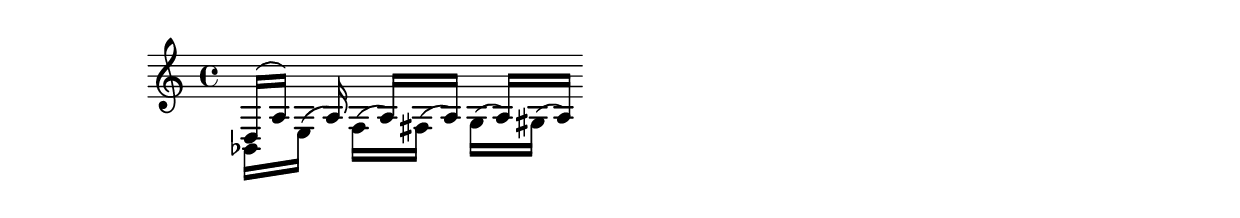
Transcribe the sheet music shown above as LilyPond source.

%% Do not edit this file; it is auto-generated from LSR http://lsr.dsi.unimi.it
%% This file is in the public domain.
\version "2.11.38"

\header {
  lsrtags = "expressive-marks, keyboards, unfretted-strings"

  texidoc = "
In some situations, you may want to create slurs between notes from
different voices.

The solution is to add invisible notes to one of the voices, using
\\hideNotes.

This example is bar 235 of the Ciaconna from Bach's 2nd Partita for
solo violin, BWV 1004.

"
  doctitle = "Creating slurs across voices"
} % begin verbatim
\relative
<<
  {d16( a') s a s a[ s a] s a[ s a] } \\
  {\slurUp bes,[ s e]( \hideNotes a) \unHideNotes f[( \hideNotes a) \unHideNotes fis]( \hideNotes a) \unHideNotes g[( \hideNotes a) \unHideNotes gis]( \hideNotes a) }
>>

